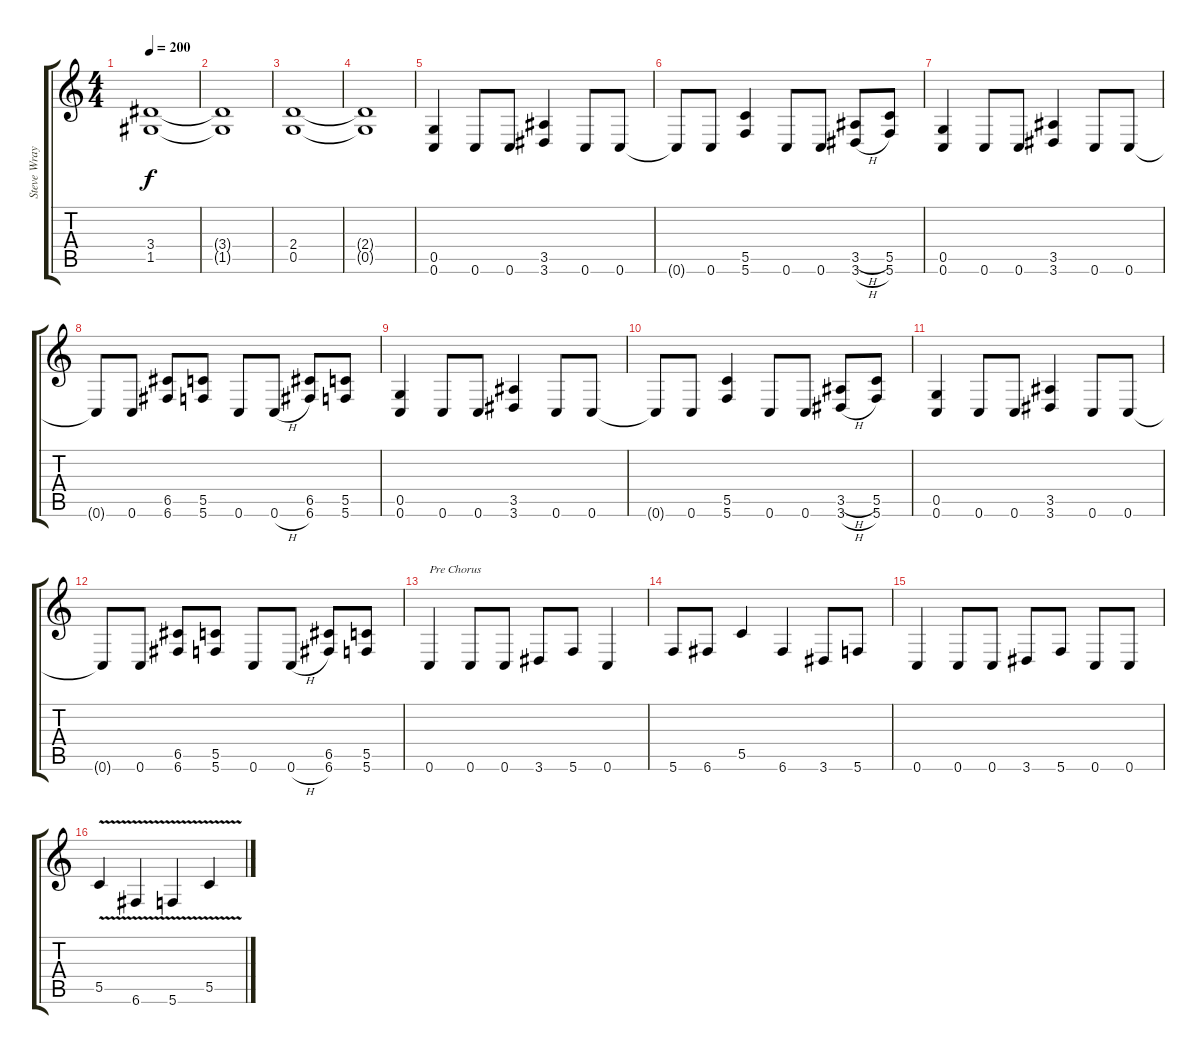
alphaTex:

\track ("Steve Wray" "Steve Wray") {instrument distortionguitar}
\staff {score tabs}
\tuning (D4 A3 F3 C3 G2 C2) {hide}
\ts (4 4)
\tempo 200
\clef g2
\ks c
(3.4 1.5).1{dy f} |
(3.4{t} 1.5{t}).1 |
(2.4 0.5).1 |
(2.4{t} 0.5{t}).1 |
(0.5 0.6).4 0.6.8 0.6.8 (3.5 3.6).4 0.6.8 0.6.8 |
0.6{t}.8 0.6.8 (5.5 5.6).4 0.6.8 0.6.8 (3.5{h} 3.6{h}).8 (5.5 5.6).8 |
(0.5 0.6).4 0.6.8 0.6.8 (3.5 3.6).4 0.6.8 0.6.8 |
0.6{t}.8 0.6.8 (6.5 6.6).8 (5.5 5.6).8 0.6.8 0.6{h}.8 (6.5 6.6).8 (5.5 5.6).8 |
(0.5 0.6).4 0.6.8 0.6.8 (3.5 3.6).4 0.6.8 0.6.8 |
0.6{t}.8 0.6.8 (5.5 5.6).4 0.6.8 0.6.8 (3.5{h} 3.6{h}).8 (5.5 5.6).8 |
(0.5 0.6).4 0.6.8 0.6.8 (3.5 3.6).4 0.6.8 0.6.8 |
0.6{t}.8 0.6.8 (6.5 6.6).8 (5.5 5.6).8 0.6.8 0.6{h}.8 (6.5 6.6).8 (5.5 5.6).8 |
0.6.4{txt "Pre Chorus"} 0.6.8 0.6.8 3.6.8 5.6.8 0.6.4 |
5.6.8 6.6.8 5.5.4 6.6.4 3.6.8 5.6.8 |
0.6.4 0.6.8 0.6.8 3.6.8 5.6.8 0.6.8 0.6.8 |
5.5{v}.4 6.6{v}.4 5.6{v}.4 5.5{v}.4
